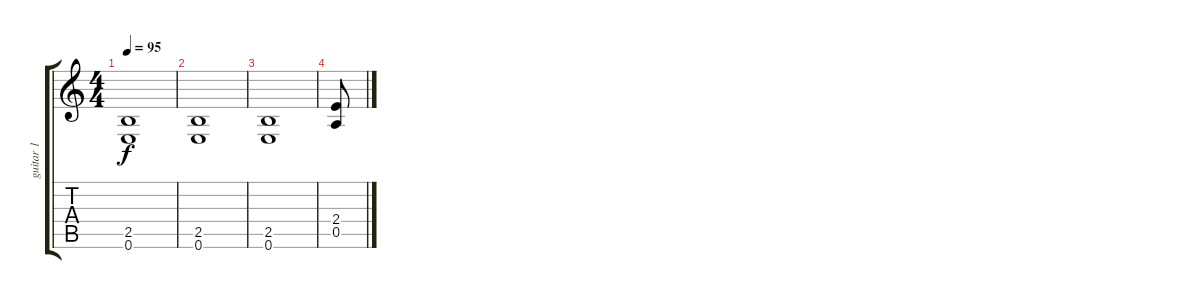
\track ("guitar 1" "guitar 1") {instrument distortionguitar}
\staff {score tabs}
\tuning (E4 B3 G3 D3 A2 E2) {hide}
\ts (4 4)
\tempo 95
\clef g2
\ks c
(2.5 0.6).1{dy f} |
(2.5 0.6).1 |
(2.5 0.6).1 |
(2.4 0.5).8
